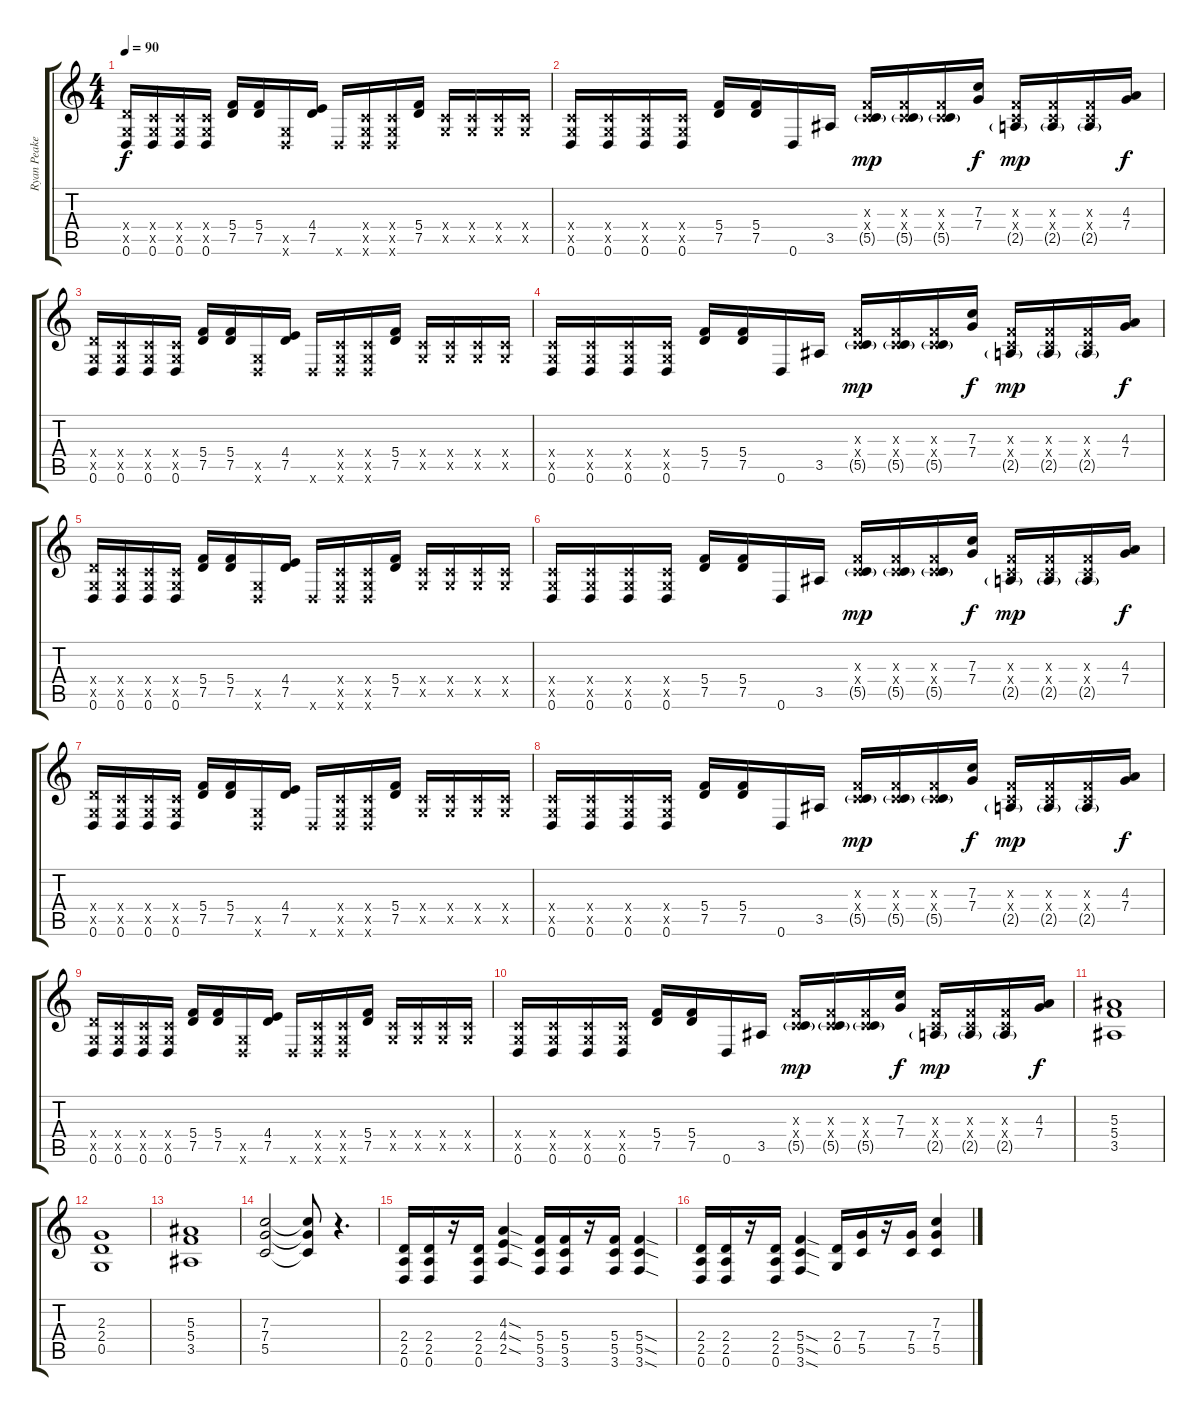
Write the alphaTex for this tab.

\track ("Ryan Peake (guitar)" "Ryan Peake") {instrument distortionguitar}
\staff {score tabs}
\tuning (D4 A3 F3 C3 G2 D2) {hide}
\ts (4 4)
\tempo 90
\clef g2
\ks c
(2.4{x} 0.5{x} 0.6).16{dy f instrument distortionguitar} (0.4{x} 0.5{x} 0.6).16 (0.4{x} 0.5{x} 0.6).16 (0.4{x} 0.5{x} 0.6).16 (5.4 7.5).16 (5.4 7.5).16 (0.5{x} 0.6{x}).16 (4.4 7.5).16 0.6{x}.16 (0.4{x} 0.5{x} 0.6{x}).16 (0.4{x} 0.5{x} 0.6{x}).16 (5.4 7.5).16 (0.4{x} 0.5{x}).16 (0.4{x} 0.5{x}).16 (0.4{x} 0.5{x}).16 (0.4{x} 0.5{x}).16 |
(0.4{x} 0.5{x} 0.6).16 (0.4{x} 0.5{x} 0.6).16 (0.4{x} 0.5{x} 0.6).16 (0.4{x} 0.5{x} 0.6).16 (5.4 7.5).16 (5.4 7.5).16 0.6.16 3.5.16 (0.3{x} 0.4{x} 5.5{g}).16{dy mp} (0.3{x} 0.4{x} 5.5{g}).16 (0.3{x} 0.4{x} 5.5{g}).16 (7.3 7.4).16{dy f} (0.3{x} 0.4{x} 2.5{g}).16{dy mp} (0.3{x} 0.4{x} 2.5{g}).16 (0.3{x} 0.4{x} 2.5{g}).16 (4.3 7.4).16{dy f} |
(2.4{x} 0.5{x} 0.6).16 (0.4{x} 0.5{x} 0.6).16 (0.4{x} 0.5{x} 0.6).16 (0.4{x} 0.5{x} 0.6).16 (5.4 7.5).16 (5.4 7.5).16 (0.5{x} 0.6{x}).16 (4.4 7.5).16 0.6{x}.16 (0.4{x} 0.5{x} 0.6{x}).16 (0.4{x} 0.5{x} 0.6{x}).16 (5.4 7.5).16 (0.4{x} 0.5{x}).16 (0.4{x} 0.5{x}).16 (0.4{x} 0.5{x}).16 (0.4{x} 0.5{x}).16 |
(0.4{x} 0.5{x} 0.6).16 (0.4{x} 0.5{x} 0.6).16 (0.4{x} 0.5{x} 0.6).16 (0.4{x} 0.5{x} 0.6).16 (5.4 7.5).16 (5.4 7.5).16 0.6.16 3.5.16 (0.3{x} 0.4{x} 5.5{g}).16{dy mp} (0.3{x} 0.4{x} 5.5{g}).16 (0.3{x} 0.4{x} 5.5{g}).16 (7.3 7.4).16{dy f} (0.3{x} 0.4{x} 2.5{g}).16{dy mp} (0.3{x} 0.4{x} 2.5{g}).16 (0.3{x} 0.4{x} 2.5{g}).16 (4.3 7.4).16{dy f} |
(2.4{x} 0.5{x} 0.6).16 (0.4{x} 0.5{x} 0.6).16 (0.4{x} 0.5{x} 0.6).16 (0.4{x} 0.5{x} 0.6).16 (5.4 7.5).16 (5.4 7.5).16 (0.5{x} 0.6{x}).16 (4.4 7.5).16 0.6{x}.16 (0.4{x} 0.5{x} 0.6{x}).16 (0.4{x} 0.5{x} 0.6{x}).16 (5.4 7.5).16 (0.4{x} 0.5{x}).16 (0.4{x} 0.5{x}).16 (0.4{x} 0.5{x}).16 (0.4{x} 0.5{x}).16 |
(0.4{x} 0.5{x} 0.6).16 (0.4{x} 0.5{x} 0.6).16 (0.4{x} 0.5{x} 0.6).16 (0.4{x} 0.5{x} 0.6).16 (5.4 7.5).16 (5.4 7.5).16 0.6.16 3.5.16 (0.3{x} 0.4{x} 5.5{g}).16{dy mp} (0.3{x} 0.4{x} 5.5{g}).16 (0.3{x} 0.4{x} 5.5{g}).16 (7.3 7.4).16{dy f} (0.3{x} 0.4{x} 2.5{g}).16{dy mp} (0.3{x} 0.4{x} 2.5{g}).16 (0.3{x} 0.4{x} 2.5{g}).16 (4.3 7.4).16{dy f} |
(2.4{x} 0.5{x} 0.6).16 (0.4{x} 0.5{x} 0.6).16 (0.4{x} 0.5{x} 0.6).16 (0.4{x} 0.5{x} 0.6).16 (5.4 7.5).16 (5.4 7.5).16 (0.5{x} 0.6{x}).16 (4.4 7.5).16 0.6{x}.16 (0.4{x} 0.5{x} 0.6{x}).16 (0.4{x} 0.5{x} 0.6{x}).16 (5.4 7.5).16 (0.4{x} 0.5{x}).16 (0.4{x} 0.5{x}).16 (0.4{x} 0.5{x}).16 (0.4{x} 0.5{x}).16 |
(0.4{x} 0.5{x} 0.6).16 (0.4{x} 0.5{x} 0.6).16 (0.4{x} 0.5{x} 0.6).16 (0.4{x} 0.5{x} 0.6).16 (5.4 7.5).16 (5.4 7.5).16 0.6.16 3.5.16 (0.3{x} 0.4{x} 5.5{g}).16{dy mp} (0.3{x} 0.4{x} 5.5{g}).16 (0.3{x} 0.4{x} 5.5{g}).16 (7.3 7.4).16{dy f} (0.3{x} 0.4{x} 2.5{g}).16{dy mp} (0.3{x} 0.4{x} 2.5{g}).16 (0.3{x} 0.4{x} 2.5{g}).16 (4.3 7.4).16{dy f} |
(2.4{x} 0.5{x} 0.6).16 (0.4{x} 0.5{x} 0.6).16 (0.4{x} 0.5{x} 0.6).16 (0.4{x} 0.5{x} 0.6).16 (5.4 7.5).16 (5.4 7.5).16 (0.5{x} 0.6{x}).16 (4.4 7.5).16 0.6{x}.16 (0.4{x} 0.5{x} 0.6{x}).16 (0.4{x} 0.5{x} 0.6{x}).16 (5.4 7.5).16 (0.4{x} 0.5{x}).16 (0.4{x} 0.5{x}).16 (0.4{x} 0.5{x}).16 (0.4{x} 0.5{x}).16 |
(0.4{x} 0.5{x} 0.6).16 (0.4{x} 0.5{x} 0.6).16 (0.4{x} 0.5{x} 0.6).16 (0.4{x} 0.5{x} 0.6).16 (5.4 7.5).16 (5.4 7.5).16 0.6.16 3.5.16 (0.3{x} 0.4{x} 5.5{g}).16{dy mp} (0.3{x} 0.4{x} 5.5{g}).16 (0.3{x} 0.4{x} 5.5{g}).16 (7.3 7.4).16{dy f} (0.3{x} 0.4{x} 2.5{g}).16{dy mp} (0.3{x} 0.4{x} 2.5{g}).16 (0.3{x} 0.4{x} 2.5{g}).16 (4.3 7.4).16{dy f} |
(5.3 5.4 3.5).1 |
(2.3 2.4 0.5).1 |
(5.3 5.4 3.5).1 |
(7.3 7.4 5.5).2 (7.3{t} 7.4{t} 5.5{t}).8 r.4{d} |
(2.4 2.5 0.6).16 (2.4 2.5 0.6).16 r.16 (2.4 2.5 0.6).16 (4.3{sod} 4.4{sod} 2.5{sod}).4 (5.4 5.5 3.6).16 (5.4 5.5 3.6).16 r.16 (5.4 5.5 3.6).16 (5.4{sod} 5.5{sod} 3.6{sod}).4 |
(2.4 2.5 0.6).16 (2.4 2.5 0.6).16 r.16 (2.4 2.5 0.6).16 (5.4{sod} 5.5{sod} 3.6{sod}).4 (2.4 0.5).16 (7.4 5.5).16 r.16 (7.4 5.5).16 (7.3 7.4 5.5).4
